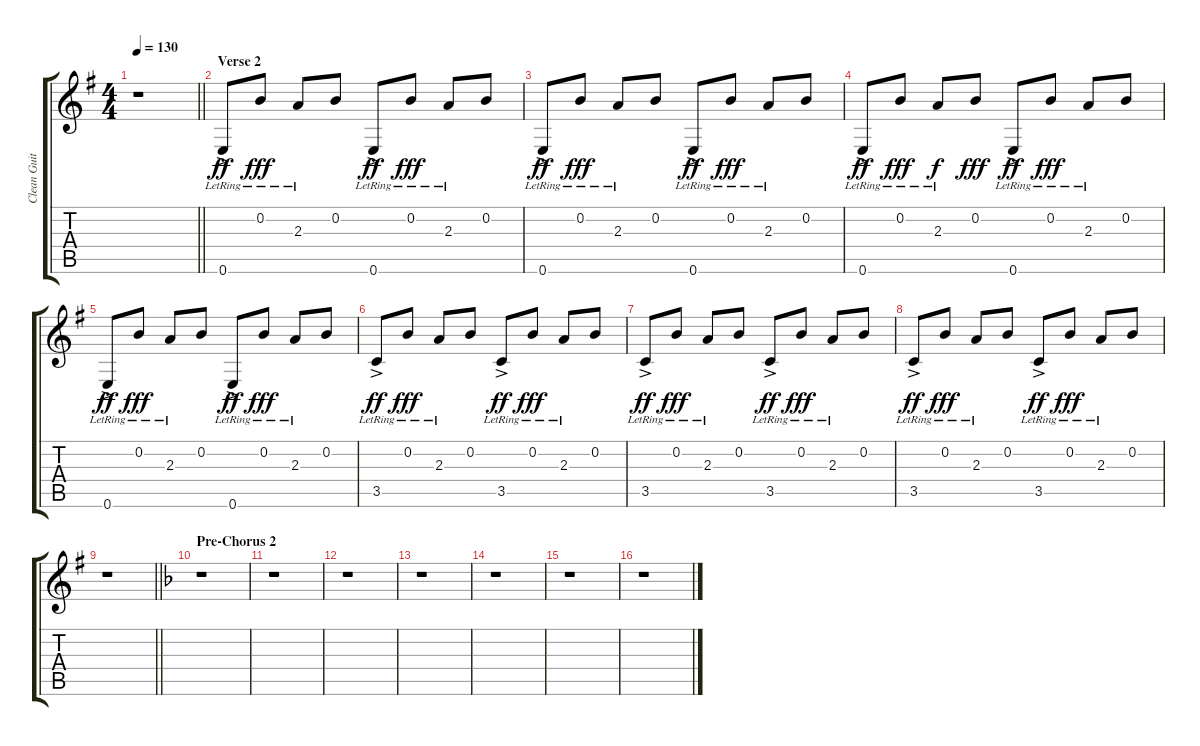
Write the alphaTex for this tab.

\track ("Clean Guitar 2" "Clean Guit") {instrument acousticguitarnylon}
\staff {score tabs}
\tuning (E4 B3 G3 D3 A2 E2) {hide}
\ts (4 4)
\tempo 130
\clef g2
\barLineRight lightlight
\ks eminor
r.1{dy fff} |
\section ("" "Verse 2")
0.6{ac lr}.8{dy ff} 0.2{lr}.8{dy fff} 2.3{lr}.8 0.2.8 0.6{ac lr}.8{dy ff} 0.2{lr}.8{dy fff} 2.3{lr}.8 0.2.8 |
0.6{ac lr}.8{dy ff} 0.2{lr}.8{dy fff} 2.3{lr}.8 0.2.8 0.6{ac lr}.8{dy ff} 0.2{lr}.8{dy fff} 2.3{lr}.8 0.2.8 |
0.6{ac lr}.8{dy ff} 0.2{lr}.8{dy fff} 2.3{lr}.8{dy f} 0.2.8{dy fff} 0.6{ac lr}.8{dy ff} 0.2{lr}.8{dy fff} 2.3{lr}.8 0.2.8 |
0.6{ac lr}.8{dy ff} 0.2{lr}.8{dy fff} 2.3{lr}.8 0.2.8 0.6{ac lr}.8{dy ff} 0.2{lr}.8{dy fff} 2.3{lr}.8 0.2.8 |
3.5{ac lr}.8{dy ff} 0.2{lr}.8{dy fff} 2.3{lr}.8 0.2.8 3.5{ac lr}.8{dy ff} 0.2{lr}.8{dy fff} 2.3{lr}.8 0.2.8 |
3.5{ac lr}.8{dy ff} 0.2{lr}.8{dy fff} 2.3{lr}.8 0.2.8 3.5{ac lr}.8{dy ff} 0.2{lr}.8{dy fff} 2.3{lr}.8 0.2.8 |
3.5{ac lr}.8{dy ff} 0.2{lr}.8{dy fff} 2.3{lr}.8 0.2.8 3.5{ac lr}.8{dy ff} 0.2{lr}.8{dy fff} 2.3{lr}.8 0.2.8 |
\barLineRight lightlight
r.1 |
\section ("" "Pre-Chorus 2")
\ks dminor
r.1 |
r.1 |
r.1 |
r.1 |
r.1 |
r.1 |
r.1
